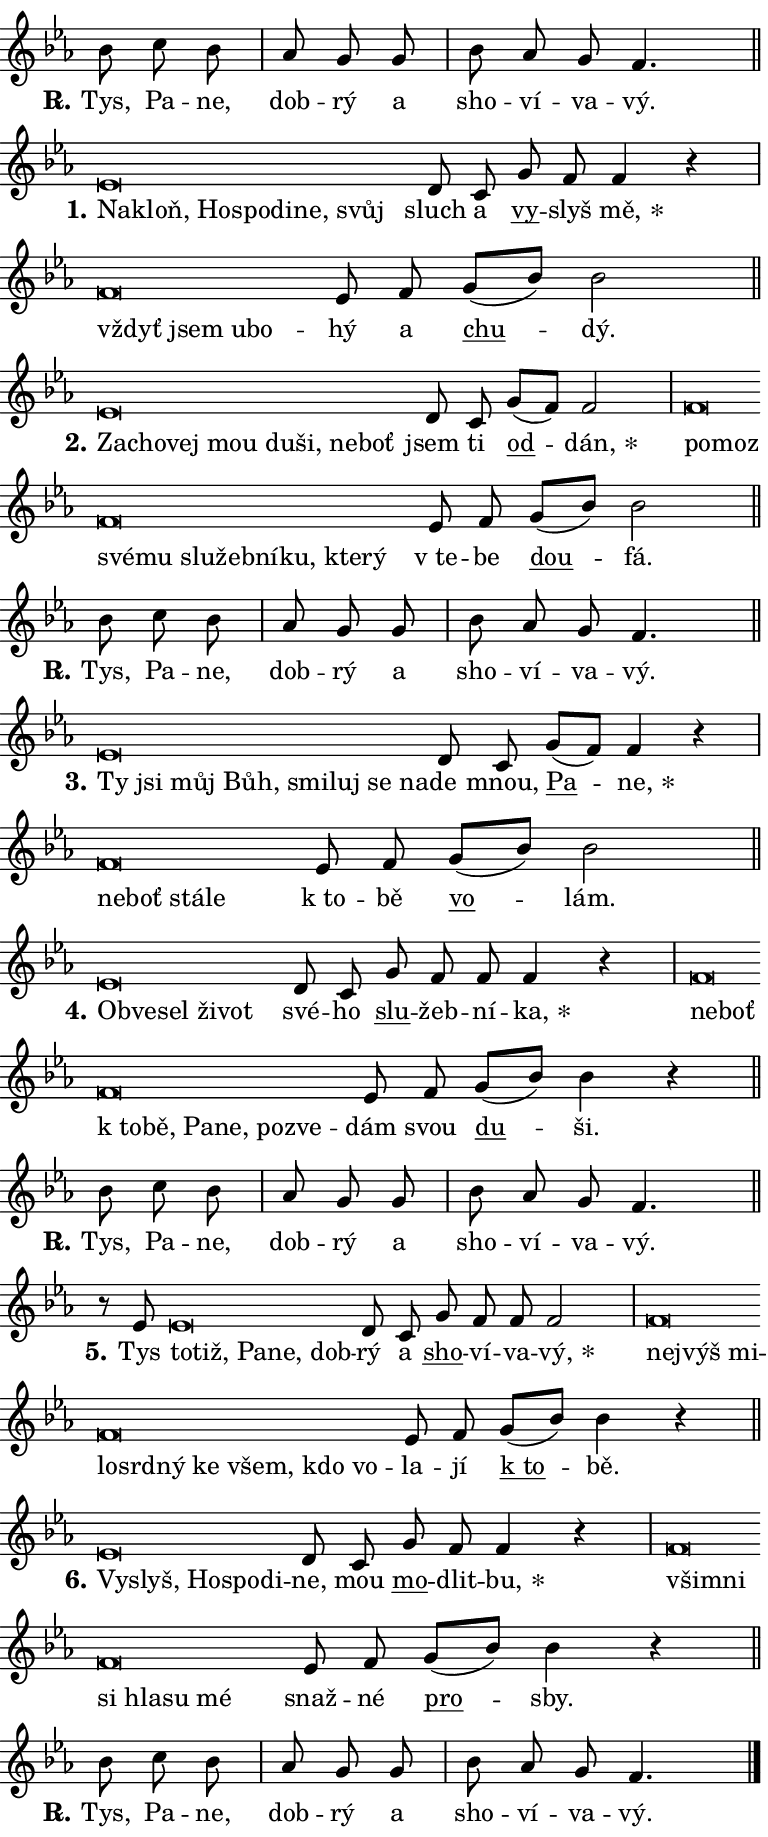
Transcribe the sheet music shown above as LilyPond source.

\version "2.24.0"
\header { tagline = "" }
\paper {
  indent = 0\cm
  top-margin = 0\cm
  right-margin = 0.13\cm % to fit lyric hyphens
  bottom-margin = 0\cm
  left-margin = 0\cm
  paper-width = 13\cm
  page-breaking = #ly:one-page-breaking
  system-system-spacing.basic-distance = #11
  score-system-spacing.basic-distance = #11
  ragged-last = ##f
}


%% Author: Thomas Morley
%% https://lists.gnu.org/archive/html/lilypond-user/2020-05/msg00002.html
#(define (line-position grob)
"Returns position of @var[grob} in current system:
   @code{'start}, if at first time-step
   @code{'end}, if at last time-step
   @code{'middle} otherwise
"
  (let* ((col (ly:item-get-column grob))
         (ln (ly:grob-object col 'left-neighbor))
         (rn (ly:grob-object col 'right-neighbor))
         (col-to-check-left (if (ly:grob? ln) ln col))
         (col-to-check-right (if (ly:grob? rn) rn col))
         (break-dir-left
           (and
             (ly:grob-property col-to-check-left 'non-musical #f)
             (ly:item-break-dir col-to-check-left)))
         (break-dir-right
           (and
             (ly:grob-property col-to-check-right 'non-musical #f)
             (ly:item-break-dir col-to-check-right))))
        (cond ((eqv? 1 break-dir-left) 'start)
              ((eqv? -1 break-dir-right) 'end)
              (else 'middle))))

#(define (tranparent-at-line-position vctor)
  (lambda (grob)
  "Relying on @code{line-position} select the relevant enry from @var{vctor}.
Used to determine transparency,"
    (case (line-position grob)
      ((end) (not (vector-ref vctor 0)))
      ((middle) (not (vector-ref vctor 1)))
      ((start) (not (vector-ref vctor 2))))))

noteHeadBreakVisibility =
#(define-music-function (break-visibility)(vector?)
"Makes @code{NoteHead}s transparent relying on @var{break-visibility}"
#{
  \override NoteHead.transparent =
    #(tranparent-at-line-position break-visibility)
#})

#(define delete-ledgers-for-transparent-note-heads
  (lambda (grob)
    "Reads whether a @code{NoteHead} is transparent.
If so this @code{NoteHead} is removed from @code{'note-heads} from
@var{grob}, which is supposed to be @code{LedgerLineSpanner}.
As a result ledgers are not printed for this @code{NoteHead}"
    (let* ((nhds-array (ly:grob-object grob 'note-heads))
           (nhds-list
             (if (ly:grob-array? nhds-array)
                 (ly:grob-array->list nhds-array)
                 '()))
           ;; Relies on the transparent-property being done before
           ;; Staff.LedgerLineSpanner.after-line-breaking is executed.
           ;; This is fragile ...
           (to-keep
             (remove
               (lambda (nhd)
                 (ly:grob-property nhd 'transparent #f))
               nhds-list)))
      ;; TODO find a better method to iterate over grob-arrays, similiar
      ;; to filter/remove etc for lists
      ;; For now rebuilt from scratch
      (set! (ly:grob-object grob 'note-heads)  '())
      (for-each
        (lambda (nhd)
          (ly:pointer-group-interface::add-grob grob 'note-heads nhd))
        to-keep))))

squashNotes = {
  \override NoteHead.X-extent = #'(-0.2 . 0.2)
  \override NoteHead.Y-extent = #'(-0.75 . 0)
  \override NoteHead.stencil =
    #(lambda (grob)
       (let ((pos (ly:grob-property grob 'staff-position)))
         (begin
           (if (< pos -7) (display "ERROR: Lower brevis then expected\n") (display ""))
           (if (<= pos -6) ly:text-interface::print ly:note-head::print))))
}
unSquashNotes = {
  \revert NoteHead.X-extent
  \revert NoteHead.Y-extent
  \revert NoteHead.stencil
}

hideNotes = \noteHeadBreakVisibility #begin-of-line-visible
unHideNotes = \noteHeadBreakVisibility #all-visible

% work-around for resetting accidentals
% https://lilypond.org/doc/v2.23/Documentation/notation/displaying-rhythms#unmetered-music
cadenzaMeasure = {
  \cadenzaOff
  \partial 1024 s1024
  \cadenzaOn
}

#(define-markup-command (accent layout props text) (markup?)
  "Underline accented syllable"
  (interpret-markup layout props
    #{\markup \override #'(offset . 4.3) \underline { #text }#}))

responsum = \markup \concat {
  "R" \hspace #-1.05 \path #0.1 #'((moveto 0 0.07) (lineto 0.9 0.8)) \hspace #0.05 "."
}

spaceSize = #0.6828661417322834 % exact space size for TeX Gyre Schola

\layout {
  \context {
    \Staff
    \remove "Time_signature_engraver"
    \override LedgerLineSpanner.after-line-breaking = #delete-ledgers-for-transparent-note-heads
  }
  \context {
    \Lyrics {
      \override LyricSpace.minimum-distance = \spaceSize
      \override LyricText.font-name = #"TeX Gyre Schola"
      \override LyricText.font-size = 1
      \override StanzaNumber.font-name = #"TeX Gyre Schola Bold"
      \override StanzaNumber.font-size = 1
    }
  }
  \context {
    \Score 
    \override NoteHead.text =
      #(lambda (grob) 
        (let ((pos (ly:grob-property grob 'staff-position)))
          #{\markup {
            \combine
              \halign #-0.55 \raise #(if (= pos -6) 0 0.5) \override #'(thickness . 2) \draw-line #'(3.2 . 0)
              \musicglyph "noteheads.sM1"
          }#}))
  }
}

% magnetic-lyrics.ily
%
%   written by
%     Jean Abou Samra <jean@abou-samra.fr>
%     Werner Lemberg <wl@gnu.org>
%
%   adapted by
%     Jiri Hon <jiri.hon@gmail.com>
%
% Version 2022-Apr-15

% https://www.mail-archive.com/lilypond-user@gnu.org/msg149350.html

#(define (Left_hyphen_pointer_engraver context)
   "Collect syllable-hyphen-syllable occurrences in lyrics and store
them in properties.  This engraver only looks to the left.  For
example, if the lyrics input is @code{foo -- bar}, it does the
following.

@itemize @bullet
@item
Set the @code{text} property of the @code{LyricHyphen} grob between
@q{foo} and @q{bar} to @code{foo}.

@item
Set the @code{left-hyphen} property of the @code{LyricText} grob with
text @q{foo} to the @code{LyricHyphen} grob between @q{foo} and
@q{bar}.
@end itemize

Use this auxiliary engraver in combination with the
@code{lyric-@/text::@/apply-@/magnetic-@/offset!} hook."
   (let ((hyphen #f)
         (text #f))
     (make-engraver
      (acknowledgers
       ((lyric-syllable-interface engraver grob source-engraver)
        (set! text grob)))
      (end-acknowledgers
       ((lyric-hyphen-interface engraver grob source-engraver)
        ;(when (not (grob::has-interface grob 'lyric-space-interface))
          (set! hyphen grob)));)
      ((stop-translation-timestep engraver)
       (when (and text hyphen)
         (ly:grob-set-object! text 'left-hyphen hyphen))
       (set! text #f)
       (set! hyphen #f)))))

#(define (lyric-text::apply-magnetic-offset! grob)
   "If the space between two syllables is less than the value in
property @code{LyricText@/.details@/.squash-threshold}, move the right
syllable to the left so that it gets concatenated with the left
syllable.

Use this function as a hook for
@code{LyricText@/.after-@/line-@/breaking} if the
@code{Left_@/hyphen_@/pointer_@/engraver} is active."
   (let ((hyphen (ly:grob-object grob 'left-hyphen #f)))
     (when hyphen
       (let ((left-text (ly:spanner-bound hyphen LEFT)))
         (when (grob::has-interface left-text 'lyric-syllable-interface)
           (let* ((common (ly:grob-common-refpoint grob left-text X))
                  (this-x-ext (ly:grob-extent grob common X))
                  (left-x-ext
                   (begin
                     ;; Trigger magnetism for left-text.
                     (ly:grob-property left-text 'after-line-breaking)
                     (ly:grob-extent left-text common X)))
                  ;; `delta` is the gap width between two syllables.
                  (delta (- (interval-start this-x-ext)
                            (interval-end left-x-ext)))
                  (details (ly:grob-property grob 'details))
                  (threshold (assoc-get 'squash-threshold details 0.2)))
             (when (< delta threshold)
               (let* (;; We have to manipulate the input text so that
                      ;; ligatures crossing syllable boundaries are not
                      ;; disabled.  For languages based on the Latin
                      ;; script this is essentially a beautification.
                      ;; However, for non-Western scripts it can be a
                      ;; necessity.
                      (lt (ly:grob-property left-text 'text))
                      (rt (ly:grob-property grob 'text))
                      (is-space (grob::has-interface hyphen 'lyric-space-interface))
                      (space (if is-space " " ""))
                      (extra-delta (if is-space spaceSize 0))
                      ;; Append new syllable.
                      (ltrt-space (if (and (string? lt) (string? rt))
                                (string-append lt space rt)
                                (make-concat-markup (list lt space rt))))
                      ;; Right-align `ltrt` to the right side.
                      (ltrt-space-markup (grob-interpret-markup
                               grob
                               (make-translate-markup
                                (cons (interval-length this-x-ext) 0)
                                (make-right-align-markup ltrt-space)))))
                 (begin
                   ;; Don't print `left-text`.
                   (ly:grob-set-property! left-text 'stencil #f)
                   ;; Set text and stencil (which holds all collected
                   ;; syllables so far) and shift it to the left.
                   (ly:grob-set-property! grob 'text ltrt-space)
                   (ly:grob-set-property! grob 'stencil ltrt-space-markup)
                   (ly:grob-translate-axis! grob (- (- delta extra-delta)) X))))))))))


#(define (lyric-hyphen::displace-bounds-first grob)
   ;; Make very sure this callback isn't triggered too early.
   (let ((left (ly:spanner-bound grob LEFT))
         (right (ly:spanner-bound grob RIGHT)))
     (ly:grob-property left 'after-line-breaking)
     (ly:grob-property right 'after-line-breaking)
     (ly:lyric-hyphen::print grob)))

squashThreshold = #0.4

\layout {
  \context {
    \Lyrics
    \consists #Left_hyphen_pointer_engraver
    \override LyricText.after-line-breaking =
      #lyric-text::apply-magnetic-offset!
    \override LyricHyphen.stencil = #lyric-hyphen::displace-bounds-first
    \override LyricText.details.squash-threshold = \squashThreshold
    \override LyricHyphen.minimum-distance = 0
    \override LyricHyphen.minimum-length = \squashThreshold
  }
}

squashText = \override LyricText.details.squash-threshold = 9999
unSquashText = \override LyricText.details.squash-threshold = \squashThreshold

leftText = \override LyricText.self-alignment-X = #LEFT
unLeftText = \revert LyricText.self-alignment-X

starOffset = #(lambda (grob) 
                (let ((x_offset (ly:self-alignment-interface::aligned-on-x-parent grob)))
                  (if (= x_offset 0) 0 (+ x_offset 1.2))))

star = #(define-music-function (syllable)(string?)
"Append star separator at the end of a syllable"
#{
  \once \override LyricText.X-offset = #starOffset
  \lyricmode { \markup {
    #syllable
    \override #'((font-name . "TeX Gyre Schola Bold")) \hspace #0.2 \lower #0.65 \larger "*"
  } }
#})

starAccent = #(define-music-function (syllable)(string?)
"Append star separator at the end of a syllable and make accent"
#{
  \once \override LyricText.X-offset = #starOffset
  \lyricmode { \markup {
    \accent #syllable
    \override #'((font-name . "TeX Gyre Schola Bold")) \hspace #0.2 \lower #0.65 \larger "*"
  } }
#})

breath = #(define-music-function (syllable)(string?)
"Append breathing indicator at the end of a syllable"
#{
  \lyricmode { \markup { #syllable "+" } }
#})

optionalBreath = #(define-music-function (syllable)(string?)
"Append optional breathing indicator at the end of a syllable"
#{
  \lyricmode { \markup { #syllable "(+)" } }
#})


\score {
    <<
        \new Voice = "melody" { \cadenzaOn \key es \major \relative { bes'8 c bes \cadenzaMeasure \bar "|" as g g \cadenzaMeasure \bar "|" bes as g f4. \cadenzaMeasure \bar "||" \break } }
        \new Lyrics \lyricsto "melody" { \lyricmode { \set stanza = \responsum
Tys, Pa -- ne, dob -- rý a sho -- ví -- va -- vý. } }
    >>
    \layout {}
}

\score {
    <<
        \new Voice = "melody" { \cadenzaOn \key es \major \relative { \squashNotes es'\breve*1/16 \hideNotes \breve*1/16 \bar "" \breve*1/16 \bar "" \breve*1/16 \bar "" \breve*1/16 \bar "" \breve*1/16 \breve*1/16 \bar "" \unHideNotes \unSquashNotes d8 c \bar "" g' f f4 r \cadenzaMeasure \bar "|" \squashNotes f\breve*1/16 \hideNotes \breve*1/16 \bar "" \breve*1/16 \breve*1/16 \bar "" \unHideNotes \unSquashNotes es8 f \bar "" g[( bes)] bes2 \cadenzaMeasure \bar "||" \break } }
        \new Lyrics \lyricsto "melody" { \lyricmode { \set stanza = "1."
\leftText Na -- \squashText kloň, Ho -- spo -- di -- ne, svůj \unLeftText \unSquashText sluch a \markup \accent vy -- slyš \star mě, \leftText vždyť \squashText jsem u -- bo -- \unLeftText \unSquashText hý a \markup \accent chu -- dý. } }
    >>
    \layout {}
}

\score {
    <<
        \new Voice = "melody" { \cadenzaOn \key es \major \relative { \squashNotes es'\breve*1/16 \hideNotes \breve*1/16 \bar "" \breve*1/16 \bar "" \breve*1/16 \bar "" \breve*1/16 \bar "" \breve*1/16 \bar "" \breve*1/16 \breve*1/16 \bar "" \unHideNotes \unSquashNotes d8 c \bar "" g'[( f)] f2 \cadenzaMeasure \bar "|" \squashNotes f\breve*1/16 \hideNotes \breve*1/16 \bar "" \breve*1/16 \bar "" \breve*1/16 \bar "" \breve*1/16 \bar "" \breve*1/16 \bar "" \breve*1/16 \bar "" \breve*1/16 \bar "" \breve*1/16 \breve*1/16 \bar "" \unHideNotes \unSquashNotes es8 f \bar "" g[( bes)] bes2 \cadenzaMeasure \bar "||" \break } }
        \new Lyrics \lyricsto "melody" { \lyricmode { \set stanza = "2."
\leftText Za -- \squashText cho -- vej mou du -- ši, ne -- boť \unLeftText \unSquashText jsem ti \markup \accent od -- \star dán, \leftText po -- \squashText moz své -- mu slu -- žeb -- ní -- ku, kte -- rý \unLeftText \unSquashText "v te" -- be \markup \accent dou -- fá. } }
    >>
    \layout {}
}

\score {
    <<
        \new Voice = "melody" { \cadenzaOn \key es \major \relative { bes'8 c bes \cadenzaMeasure \bar "|" as g g \cadenzaMeasure \bar "|" bes as g f4. \cadenzaMeasure \bar "||" \break } }
        \new Lyrics \lyricsto "melody" { \lyricmode { \set stanza = \responsum
Tys, Pa -- ne, dob -- rý a sho -- ví -- va -- vý. } }
    >>
    \layout {}
}

\score {
    <<
        \new Voice = "melody" { \cadenzaOn \key es \major \relative { \squashNotes es'\breve*1/16 \hideNotes \breve*1/16 \bar "" \breve*1/16 \bar "" \breve*1/16 \bar "" \breve*1/16 \bar "" \breve*1/16 \bar "" \breve*1/16 \breve*1/16 \bar "" \unHideNotes \unSquashNotes d8 c \bar "" g'[( f)] f4 r \cadenzaMeasure \bar "|" \squashNotes f\breve*1/16 \hideNotes \breve*1/16 \bar "" \breve*1/16 \breve*1/16 \bar "" \unHideNotes \unSquashNotes es8 f \bar "" g[( bes)] bes2 \cadenzaMeasure \bar "||" \break } }
        \new Lyrics \lyricsto "melody" { \lyricmode { \set stanza = "3."
\leftText Ty \squashText jsi můj Bůh, smi -- luj se na -- \unLeftText \unSquashText de mnou, \markup \accent Pa -- \star ne, \leftText ne -- \squashText boť stá -- le \unLeftText \unSquashText "k to" -- bě \markup \accent vo -- lám. } }
    >>
    \layout {}
}

\score {
    <<
        \new Voice = "melody" { \cadenzaOn \key es \major \relative { \squashNotes es'\breve*1/16 \hideNotes \breve*1/16 \bar "" \breve*1/16 \bar "" \breve*1/16 \breve*1/16 \bar "" \unHideNotes \unSquashNotes d8 c \bar "" g' f f f4 r \cadenzaMeasure \bar "|" \squashNotes f\breve*1/16 \hideNotes \breve*1/16 \bar "" \breve*1/16 \bar "" \breve*1/16 \bar "" \breve*1/16 \bar "" \breve*1/16 \bar "" \breve*1/16 \breve*1/16 \bar "" \unHideNotes \unSquashNotes es8 f \bar "" g[( bes)] bes4 r \cadenzaMeasure \bar "||" \break } }
        \new Lyrics \lyricsto "melody" { \lyricmode { \set stanza = "4."
\leftText Ob -- \squashText ve -- sel ži -- vot \unLeftText \unSquashText své -- ho \markup \accent slu -- žeb -- ní -- \star ka, \leftText ne -- \squashText boť "k to" -- bě, Pa -- ne, po -- zve -- \unLeftText \unSquashText dám svou \markup \accent du -- ši. } }
    >>
    \layout {}
}

\score {
    <<
        \new Voice = "melody" { \cadenzaOn \key es \major \relative { bes'8 c bes \cadenzaMeasure \bar "|" as g g \cadenzaMeasure \bar "|" bes as g f4. \cadenzaMeasure \bar "||" \break } }
        \new Lyrics \lyricsto "melody" { \lyricmode { \set stanza = \responsum
Tys, Pa -- ne, dob -- rý a sho -- ví -- va -- vý. } }
    >>
    \layout {}
}

\score {
    <<
        \new Voice = "melody" { \cadenzaOn \key es \major \relative { r8 es' \squashNotes es\breve*1/16 \hideNotes \breve*1/16 \bar "" \breve*1/16 \bar "" \breve*1/16 \breve*1/16 \bar "" \unHideNotes \unSquashNotes d8 c \bar "" g' f f f2 \cadenzaMeasure \bar "|" \squashNotes f\breve*1/16 \hideNotes \breve*1/16 \bar "" \breve*1/16 \bar "" \breve*1/16 \bar "" \breve*1/16 \bar "" \breve*1/16 \bar "" \breve*1/16 \bar "" \breve*1/16 \bar "" \breve*1/16 \breve*1/16 \bar "" \unHideNotes \unSquashNotes es8 f \bar "" g[( bes)] bes4 r \cadenzaMeasure \bar "||" \break } }
        \new Lyrics \lyricsto "melody" { \lyricmode { \set stanza = "5."
Tys \leftText to -- \squashText tiž, Pa -- ne, dob -- \unLeftText \unSquashText rý a \markup \accent sho -- ví -- va -- \star vý, \leftText nej -- \squashText výš mi -- lo -- srd -- ný ke všem, kdo vo -- \unLeftText \unSquashText la -- jí \markup \accent "k to" -- bě. } }
    >>
    \layout {}
}

\score {
    <<
        \new Voice = "melody" { \cadenzaOn \key es \major \relative { \squashNotes es'\breve*1/16 \hideNotes \breve*1/16 \bar "" \breve*1/16 \bar "" \breve*1/16 \breve*1/16 \bar "" \unHideNotes \unSquashNotes d8 c \bar "" g' f f4 r \cadenzaMeasure \bar "|" \squashNotes f\breve*1/16 \hideNotes \breve*1/16 \bar "" \breve*1/16 \bar "" \breve*1/16 \bar "" \breve*1/16 \breve*1/16 \bar "" \unHideNotes \unSquashNotes es8 f \bar "" g[( bes)] bes4 r \cadenzaMeasure \bar "||" \break } }
        \new Lyrics \lyricsto "melody" { \lyricmode { \set stanza = "6."
\leftText Vy -- \squashText slyš, Ho -- spo -- di -- \unLeftText \unSquashText ne, mou \markup \accent mo -- dlit -- \star bu, \leftText všim -- \squashText ni si hla -- su mé \unLeftText \unSquashText snaž -- né \markup \accent pro -- sby. } }
    >>
    \layout {}
}

\score {
    <<
        \new Voice = "melody" { \cadenzaOn \key es \major \relative { bes'8 c bes \cadenzaMeasure \bar "|" as g g \cadenzaMeasure \bar "|" bes as g f4. \cadenzaMeasure \bar "||" \break } \bar "|." }
        \new Lyrics \lyricsto "melody" { \lyricmode { \set stanza = \responsum
Tys, Pa -- ne, dob -- rý a sho -- ví -- va -- vý. } }
    >>
    \layout {}
}
